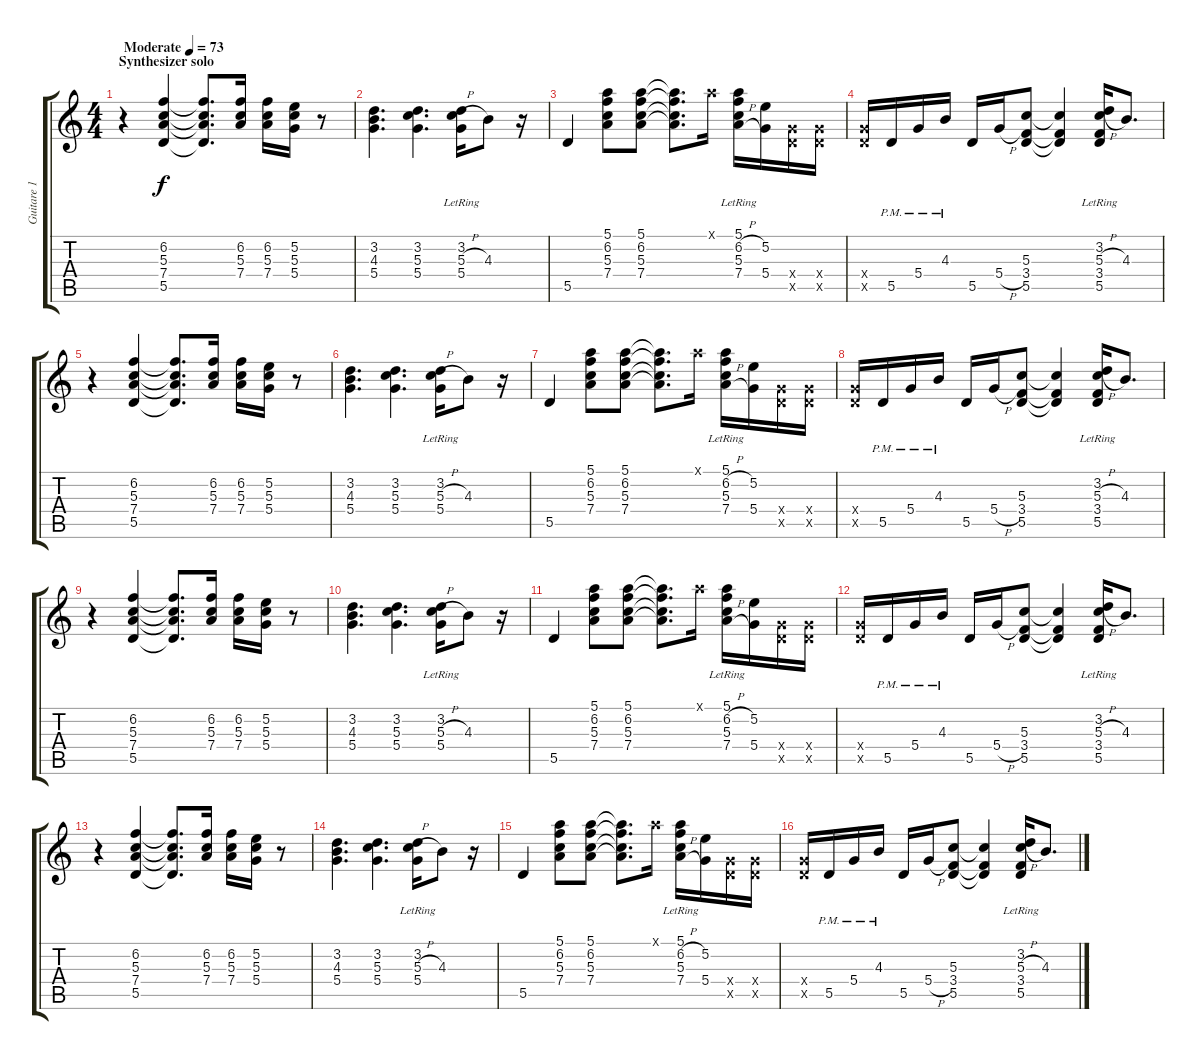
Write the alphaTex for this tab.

\track ("Guitare 1" "Guitare 1") {instrument electricguitarclean}
\staff {score tabs}
\tuning (E4 B3 G3 D3 A2 E2) {hide}
\ts (4 4)
\section ("" "Synthesizer solo")
\tempo (73 "Moderate")
\clef g2
\ks c
r.4{dy f instrument electricguitarclean} (6.2 5.3 7.4 5.5).4 (6.2{t} 5.3{t} 7.4{t} 5.5{t}).8{d} (6.2 5.3 7.4).16 (6.2 5.3 7.4).16 (5.2 5.3 5.4).16 r.8 |
(3.2 4.3 5.4).4{d} (3.2 5.3 5.4).4{d} (3.2{lr} 5.3{h lr} 5.4{lr}).16 4.3.8 r.16 |
5.5.4 (5.1 6.2 5.3 7.4).8 (5.1 6.2 5.3 7.4).8 (5.1{t} 6.2{t} 5.3{t} 7.4{t}).8{d} 5.1{x}.16 (5.1{lr} 6.2{h lr} 5.3{lr} 7.4{h lr}).16 (5.2 5.4).16 (5.4{x} 5.5{x}).16 (5.4{x} 5.5{x}).16 |
(5.4{x} 5.5{x}).16 5.5{pm}.16 5.4{pm}.16 4.3{pm}.16 5.5.16 5.4{h}.16 (5.3 3.4 5.5).8 (5.3{t} 3.4{t} 5.5{t}).4 (3.2{lr} 5.3{h lr} 3.4{lr} 5.5{lr}).16 4.3.8{d} |
r.4 (6.2 5.3 7.4 5.5).4 (6.2{t} 5.3{t} 7.4{t} 5.5{t}).8{d} (6.2 5.3 7.4).16 (6.2 5.3 7.4).16 (5.2 5.3 5.4).16 r.8 |
(3.2 4.3 5.4).4{d} (3.2 5.3 5.4).4{d} (3.2{lr} 5.3{h lr} 5.4{lr}).16 4.3.8 r.16 |
5.5.4 (5.1 6.2 5.3 7.4).8 (5.1 6.2 5.3 7.4).8 (5.1{t} 6.2{t} 5.3{t} 7.4{t}).8{d} 5.1{x}.16 (5.1{lr} 6.2{h lr} 5.3{lr} 7.4{h lr}).16 (5.2 5.4).16 (5.4{x} 5.5{x}).16 (5.4{x} 5.5{x}).16 |
(5.4{x} 5.5{x}).16 5.5{pm}.16 5.4{pm}.16 4.3{pm}.16 5.5.16 5.4{h}.16 (5.3 3.4 5.5).8 (5.3{t} 3.4{t} 5.5{t}).4 (3.2{lr} 5.3{h lr} 3.4{lr} 5.5{lr}).16 4.3.8{d} |
r.4 (6.2 5.3 7.4 5.5).4 (6.2{t} 5.3{t} 7.4{t} 5.5{t}).8{d} (6.2 5.3 7.4).16 (6.2 5.3 7.4).16 (5.2 5.3 5.4).16 r.8 |
(3.2 4.3 5.4).4{d} (3.2 5.3 5.4).4{d} (3.2{lr} 5.3{h lr} 5.4{lr}).16 4.3.8 r.16 |
5.5.4 (5.1 6.2 5.3 7.4).8 (5.1 6.2 5.3 7.4).8 (5.1{t} 6.2{t} 5.3{t} 7.4{t}).8{d} 5.1{x}.16 (5.1{lr} 6.2{h lr} 5.3{lr} 7.4{h lr}).16 (5.2 5.4).16 (5.4{x} 5.5{x}).16 (5.4{x} 5.5{x}).16 |
(5.4{x} 5.5{x}).16 5.5{pm}.16 5.4{pm}.16 4.3{pm}.16 5.5.16 5.4{h}.16 (5.3 3.4 5.5).8 (5.3{t} 3.4{t} 5.5{t}).4 (3.2{lr} 5.3{h lr} 3.4{lr} 5.5{lr}).16 4.3.8{d} |
r.4 (6.2 5.3 7.4 5.5).4 (6.2{t} 5.3{t} 7.4{t} 5.5{t}).8{d} (6.2 5.3 7.4).16 (6.2 5.3 7.4).16 (5.2 5.3 5.4).16 r.8 |
(3.2 4.3 5.4).4{d} (3.2 5.3 5.4).4{d} (3.2{lr} 5.3{h lr} 5.4{lr}).16 4.3.8 r.16 |
5.5.4 (5.1 6.2 5.3 7.4).8 (5.1 6.2 5.3 7.4).8 (5.1{t} 6.2{t} 5.3{t} 7.4{t}).8{d} 5.1{x}.16 (5.1{lr} 6.2{h lr} 5.3{lr} 7.4{h lr}).16 (5.2 5.4).16 (5.4{x} 5.5{x}).16 (5.4{x} 5.5{x}).16 |
(5.4{x} 5.5{x}).16 5.5{pm}.16 5.4{pm}.16 4.3{pm}.16 5.5.16 5.4{h}.16 (5.3 3.4 5.5).8 (5.3{t} 3.4{t} 5.5{t}).4 (3.2{lr} 5.3{h lr} 3.4{lr} 5.5{lr}).16 4.3.8{d}
